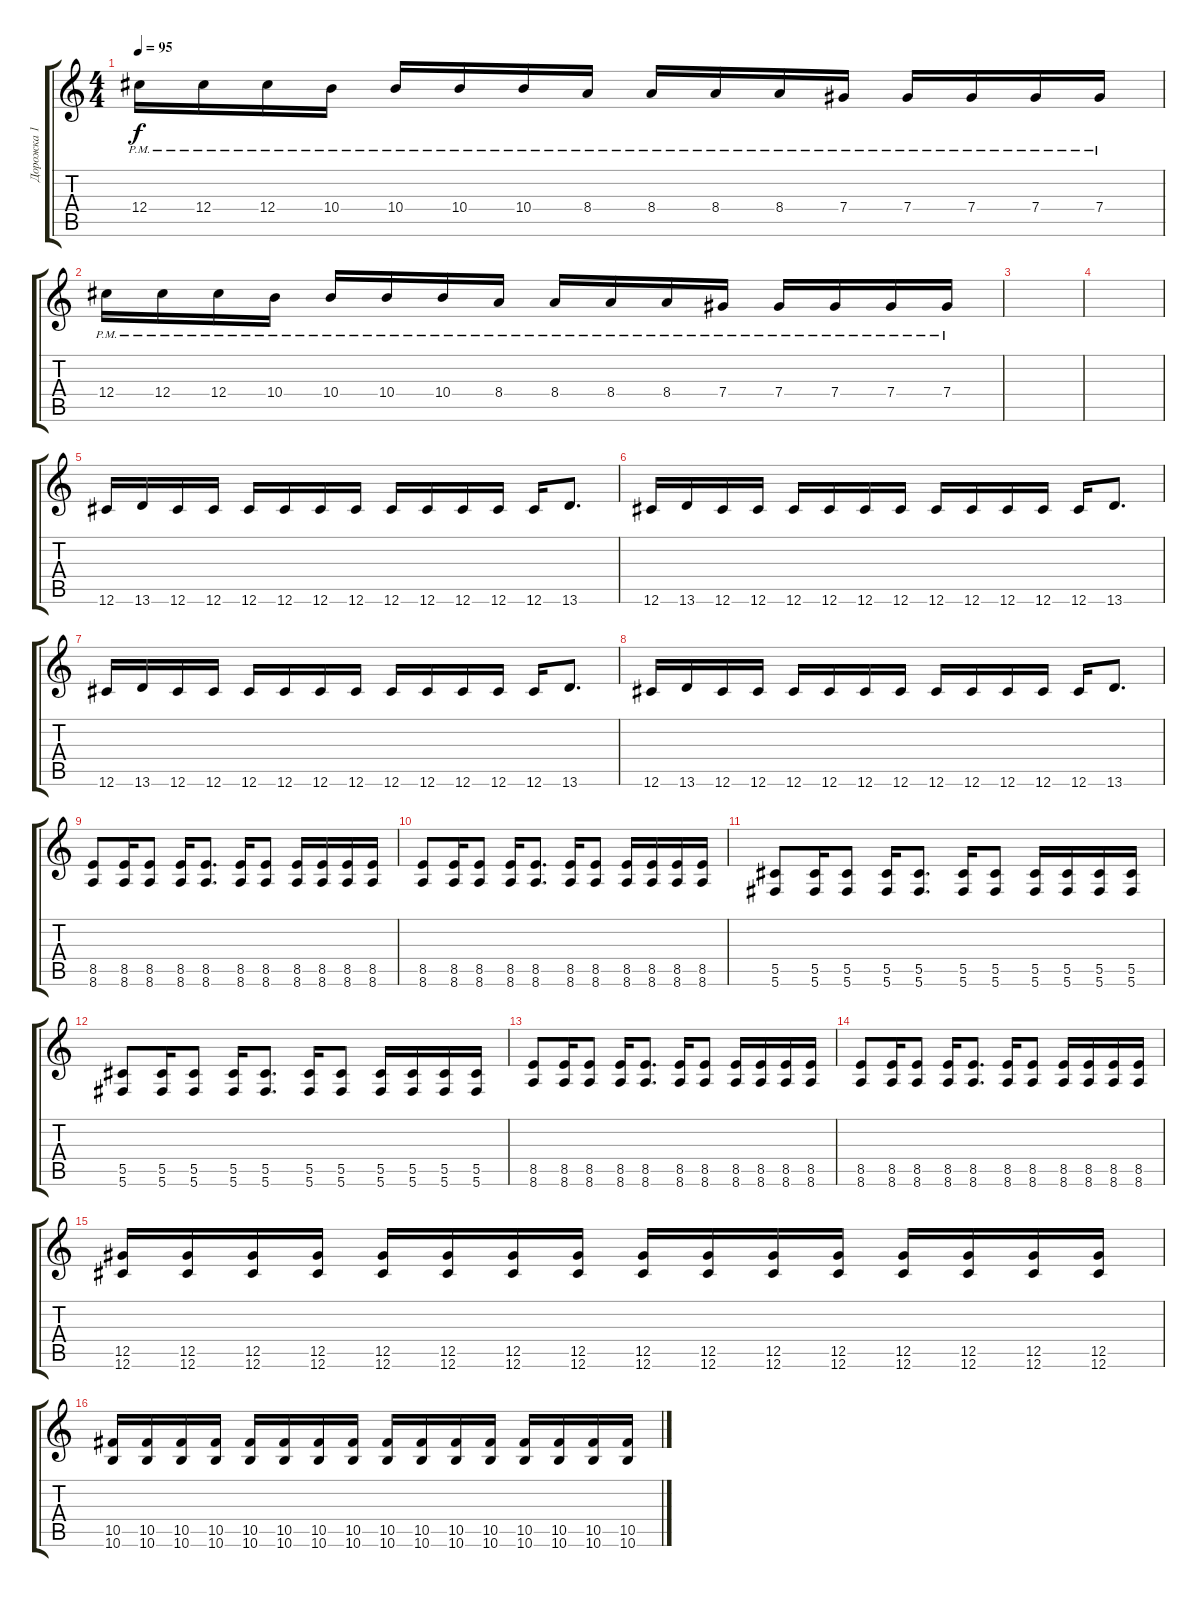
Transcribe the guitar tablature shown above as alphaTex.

\track ("Дорожка 1" "Дорожка 1") {instrument distortionguitar}
\staff {score tabs}
\tuning (Eb4 Bb3 Gb3 Db3 Ab2 Db2) {hide}
\ts (4 4)
\tempo 95
\clef g2
\ks c
12.4{pm}.16{dy f} 12.4{pm}.16 12.4{pm}.16 10.4{pm}.16 10.4{pm}.16 10.4{pm}.16 10.4{pm}.16 8.4{pm}.16 8.4{pm}.16 8.4{pm}.16 8.4{pm}.16 7.4{pm}.16 7.4{pm}.16 7.4{pm}.16 7.4{pm}.16 7.4{pm}.16 |
12.4{pm}.16 12.4{pm}.16 12.4{pm}.16 10.4{pm}.16 10.4{pm}.16 10.4{pm}.16 10.4{pm}.16 8.4{pm}.16 8.4{pm}.16 8.4{pm}.16 8.4{pm}.16 7.4{pm}.16 7.4{pm}.16 7.4{pm}.16 7.4{pm}.16 7.4{pm}.16 |
|
|
12.6.16{instrument distortionguitar} 13.6.16 12.6.16 12.6.16 12.6.16 12.6.16 12.6.16 12.6.16 12.6.16 12.6.16 12.6.16 12.6.16 12.6.16 13.6.8{d} |
12.6.16 13.6.16 12.6.16 12.6.16 12.6.16 12.6.16 12.6.16 12.6.16 12.6.16 12.6.16 12.6.16 12.6.16 12.6.16 13.6.8{d} |
12.6.16 13.6.16 12.6.16 12.6.16 12.6.16 12.6.16 12.6.16 12.6.16 12.6.16 12.6.16 12.6.16 12.6.16 12.6.16 13.6.8{d} |
12.6.16 13.6.16 12.6.16 12.6.16 12.6.16 12.6.16 12.6.16 12.6.16 12.6.16 12.6.16 12.6.16 12.6.16 12.6.16 13.6.8{d} |
(8.5 8.6).8 (8.5 8.6).16 (8.5 8.6).8 (8.5 8.6).16 (8.5 8.6).8{d} (8.5 8.6).16 (8.5 8.6).8 (8.5 8.6).16 (8.5 8.6).16 (8.5 8.6).16 (8.5 8.6).16 |
(8.5 8.6).8 (8.5 8.6).16 (8.5 8.6).8 (8.5 8.6).16 (8.5 8.6).8{d} (8.5 8.6).16 (8.5 8.6).8 (8.5 8.6).16 (8.5 8.6).16 (8.5 8.6).16 (8.5 8.6).16 |
(5.5 5.6).8 (5.5 5.6).16 (5.5 5.6).8 (5.5 5.6).16 (5.5 5.6).8{d} (5.5 5.6).16 (5.5 5.6).8 (5.5 5.6).16 (5.5 5.6).16 (5.5 5.6).16 (5.5 5.6).16 |
(5.5 5.6).8 (5.5 5.6).16 (5.5 5.6).8 (5.5 5.6).16 (5.5 5.6).8{d} (5.5 5.6).16 (5.5 5.6).8 (5.5 5.6).16 (5.5 5.6).16 (5.5 5.6).16 (5.5 5.6).16 |
(8.5 8.6).8 (8.5 8.6).16 (8.5 8.6).8 (8.5 8.6).16 (8.5 8.6).8{d} (8.5 8.6).16 (8.5 8.6).8 (8.5 8.6).16 (8.5 8.6).16 (8.5 8.6).16 (8.5 8.6).16 |
(8.5 8.6).8 (8.5 8.6).16 (8.5 8.6).8 (8.5 8.6).16 (8.5 8.6).8{d} (8.5 8.6).16 (8.5 8.6).8 (8.5 8.6).16 (8.5 8.6).16 (8.5 8.6).16 (8.5 8.6).16 |
(12.5 12.6).16 (12.5 12.6).16 (12.5 12.6).16 (12.5 12.6).16 (12.5 12.6).16 (12.5 12.6).16 (12.5 12.6).16 (12.5 12.6).16 (12.5 12.6).16 (12.5 12.6).16 (12.5 12.6).16 (12.5 12.6).16 (12.5 12.6).16 (12.5 12.6).16 (12.5 12.6).16 (12.5 12.6).16 |
(10.5 10.6).16 (10.5 10.6).16 (10.5 10.6).16 (10.5 10.6).16 (10.5 10.6).16 (10.5 10.6).16 (10.5 10.6).16 (10.5 10.6).16 (10.5 10.6).16 (10.5 10.6).16 (10.5 10.6).16 (10.5 10.6).16 (10.5 10.6).16 (10.5 10.6).16 (10.5 10.6).16 (10.5 10.6).16
